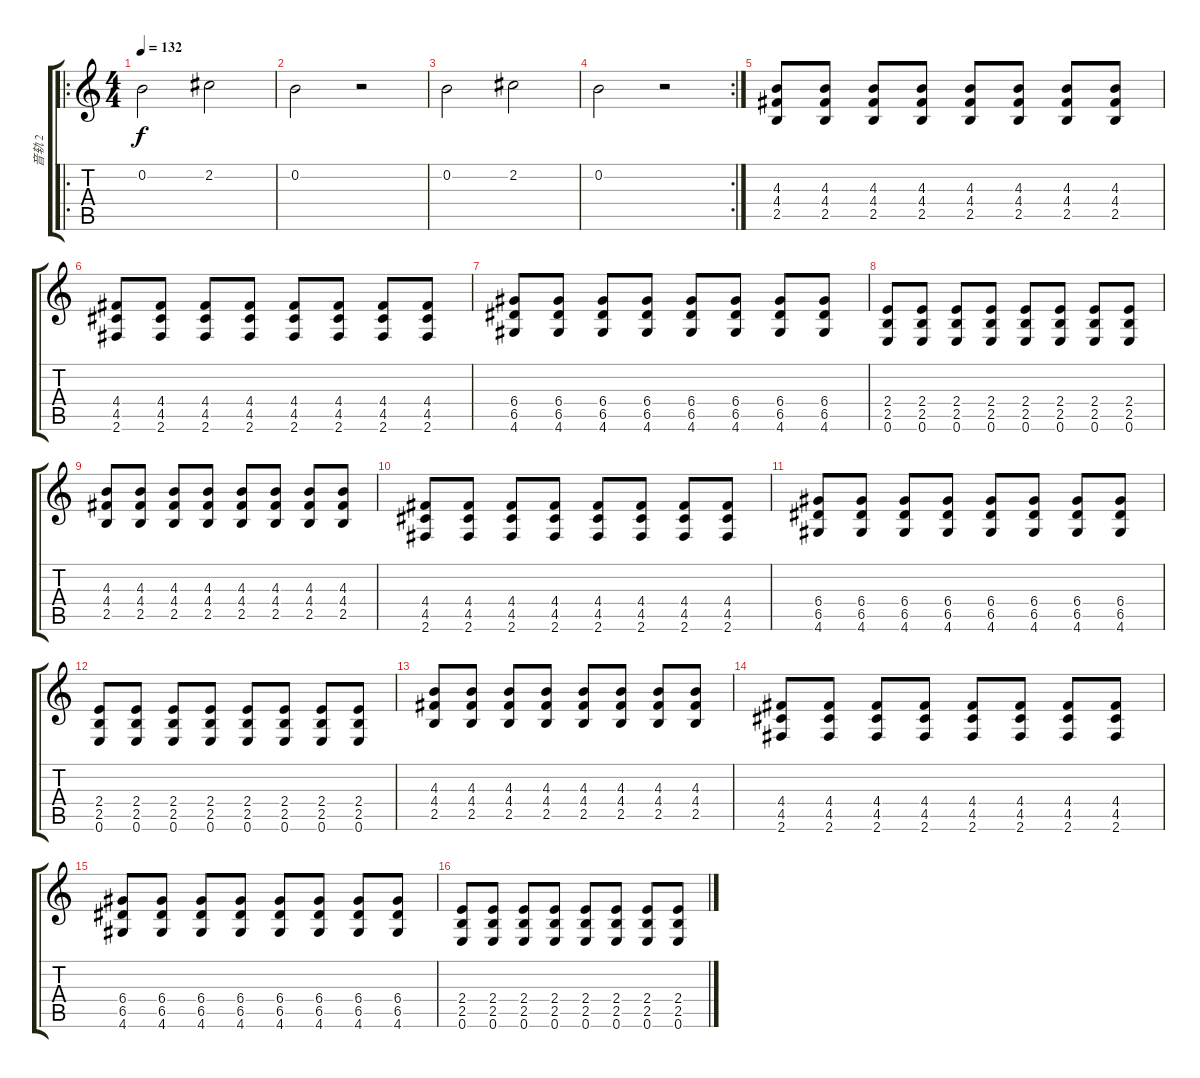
\track ("音轨 2" "音轨 2") {instrument acousticguitarsteel}
\staff {score tabs}
\tuning (E4 B3 G3 D3 A2 E2) {hide}
\ro
\ts (4 4)
\tempo 132
\clef g2
\ks c
0.2.2{dy f} 2.2.2 |
0.2.2 r.2 |
0.2.2 2.2.2 |
\rc 2
0.2.2 r.2 |
(4.3 4.4 2.5).8 (4.3 4.4 2.5).8 (4.3 4.4 2.5).8 (4.3 4.4 2.5).8 (4.3 4.4 2.5).8 (4.3 4.4 2.5).8 (4.3 4.4 2.5).8 (4.3 4.4 2.5).8 |
(4.4 4.5 2.6).8 (4.4 4.5 2.6).8 (4.4 4.5 2.6).8 (4.4 4.5 2.6).8 (4.4 4.5 2.6).8 (4.4 4.5 2.6).8 (4.4 4.5 2.6).8 (4.4 4.5 2.6).8 |
(6.4 6.5 4.6).8 (6.4 6.5 4.6).8 (6.4 6.5 4.6).8 (6.4 6.5 4.6).8 (6.4 6.5 4.6).8 (6.4 6.5 4.6).8 (6.4 6.5 4.6).8 (6.4 6.5 4.6).8 |
(2.4 2.5 0.6).8 (2.4 2.5 0.6).8 (2.4 2.5 0.6).8 (2.4 2.5 0.6).8 (2.4 2.5 0.6).8 (2.4 2.5 0.6).8 (2.4 2.5 0.6).8 (2.4 2.5 0.6).8 |
(4.3 4.4 2.5).8 (4.3 4.4 2.5).8 (4.3 4.4 2.5).8 (4.3 4.4 2.5).8 (4.3 4.4 2.5).8 (4.3 4.4 2.5).8 (4.3 4.4 2.5).8 (4.3 4.4 2.5).8 |
(4.4 4.5 2.6).8 (4.4 4.5 2.6).8 (4.4 4.5 2.6).8 (4.4 4.5 2.6).8 (4.4 4.5 2.6).8 (4.4 4.5 2.6).8 (4.4 4.5 2.6).8 (4.4 4.5 2.6).8 |
(6.4 6.5 4.6).8 (6.4 6.5 4.6).8 (6.4 6.5 4.6).8 (6.4 6.5 4.6).8 (6.4 6.5 4.6).8 (6.4 6.5 4.6).8 (6.4 6.5 4.6).8 (6.4 6.5 4.6).8 |
(2.4 2.5 0.6).8 (2.4 2.5 0.6).8 (2.4 2.5 0.6).8 (2.4 2.5 0.6).8 (2.4 2.5 0.6).8 (2.4 2.5 0.6).8 (2.4 2.5 0.6).8 (2.4 2.5 0.6).8 |
(4.3 4.4 2.5).8 (4.3 4.4 2.5).8 (4.3 4.4 2.5).8 (4.3 4.4 2.5).8 (4.3 4.4 2.5).8 (4.3 4.4 2.5).8 (4.3 4.4 2.5).8 (4.3 4.4 2.5).8 |
(4.4 4.5 2.6).8 (4.4 4.5 2.6).8 (4.4 4.5 2.6).8 (4.4 4.5 2.6).8 (4.4 4.5 2.6).8 (4.4 4.5 2.6).8 (4.4 4.5 2.6).8 (4.4 4.5 2.6).8 |
(6.4 6.5 4.6).8 (6.4 6.5 4.6).8 (6.4 6.5 4.6).8 (6.4 6.5 4.6).8 (6.4 6.5 4.6).8 (6.4 6.5 4.6).8 (6.4 6.5 4.6).8 (6.4 6.5 4.6).8 |
(2.4 2.5 0.6).8 (2.4 2.5 0.6).8 (2.4 2.5 0.6).8 (2.4 2.5 0.6).8 (2.4 2.5 0.6).8 (2.4 2.5 0.6).8 (2.4 2.5 0.6).8 (2.4 2.5 0.6).8
